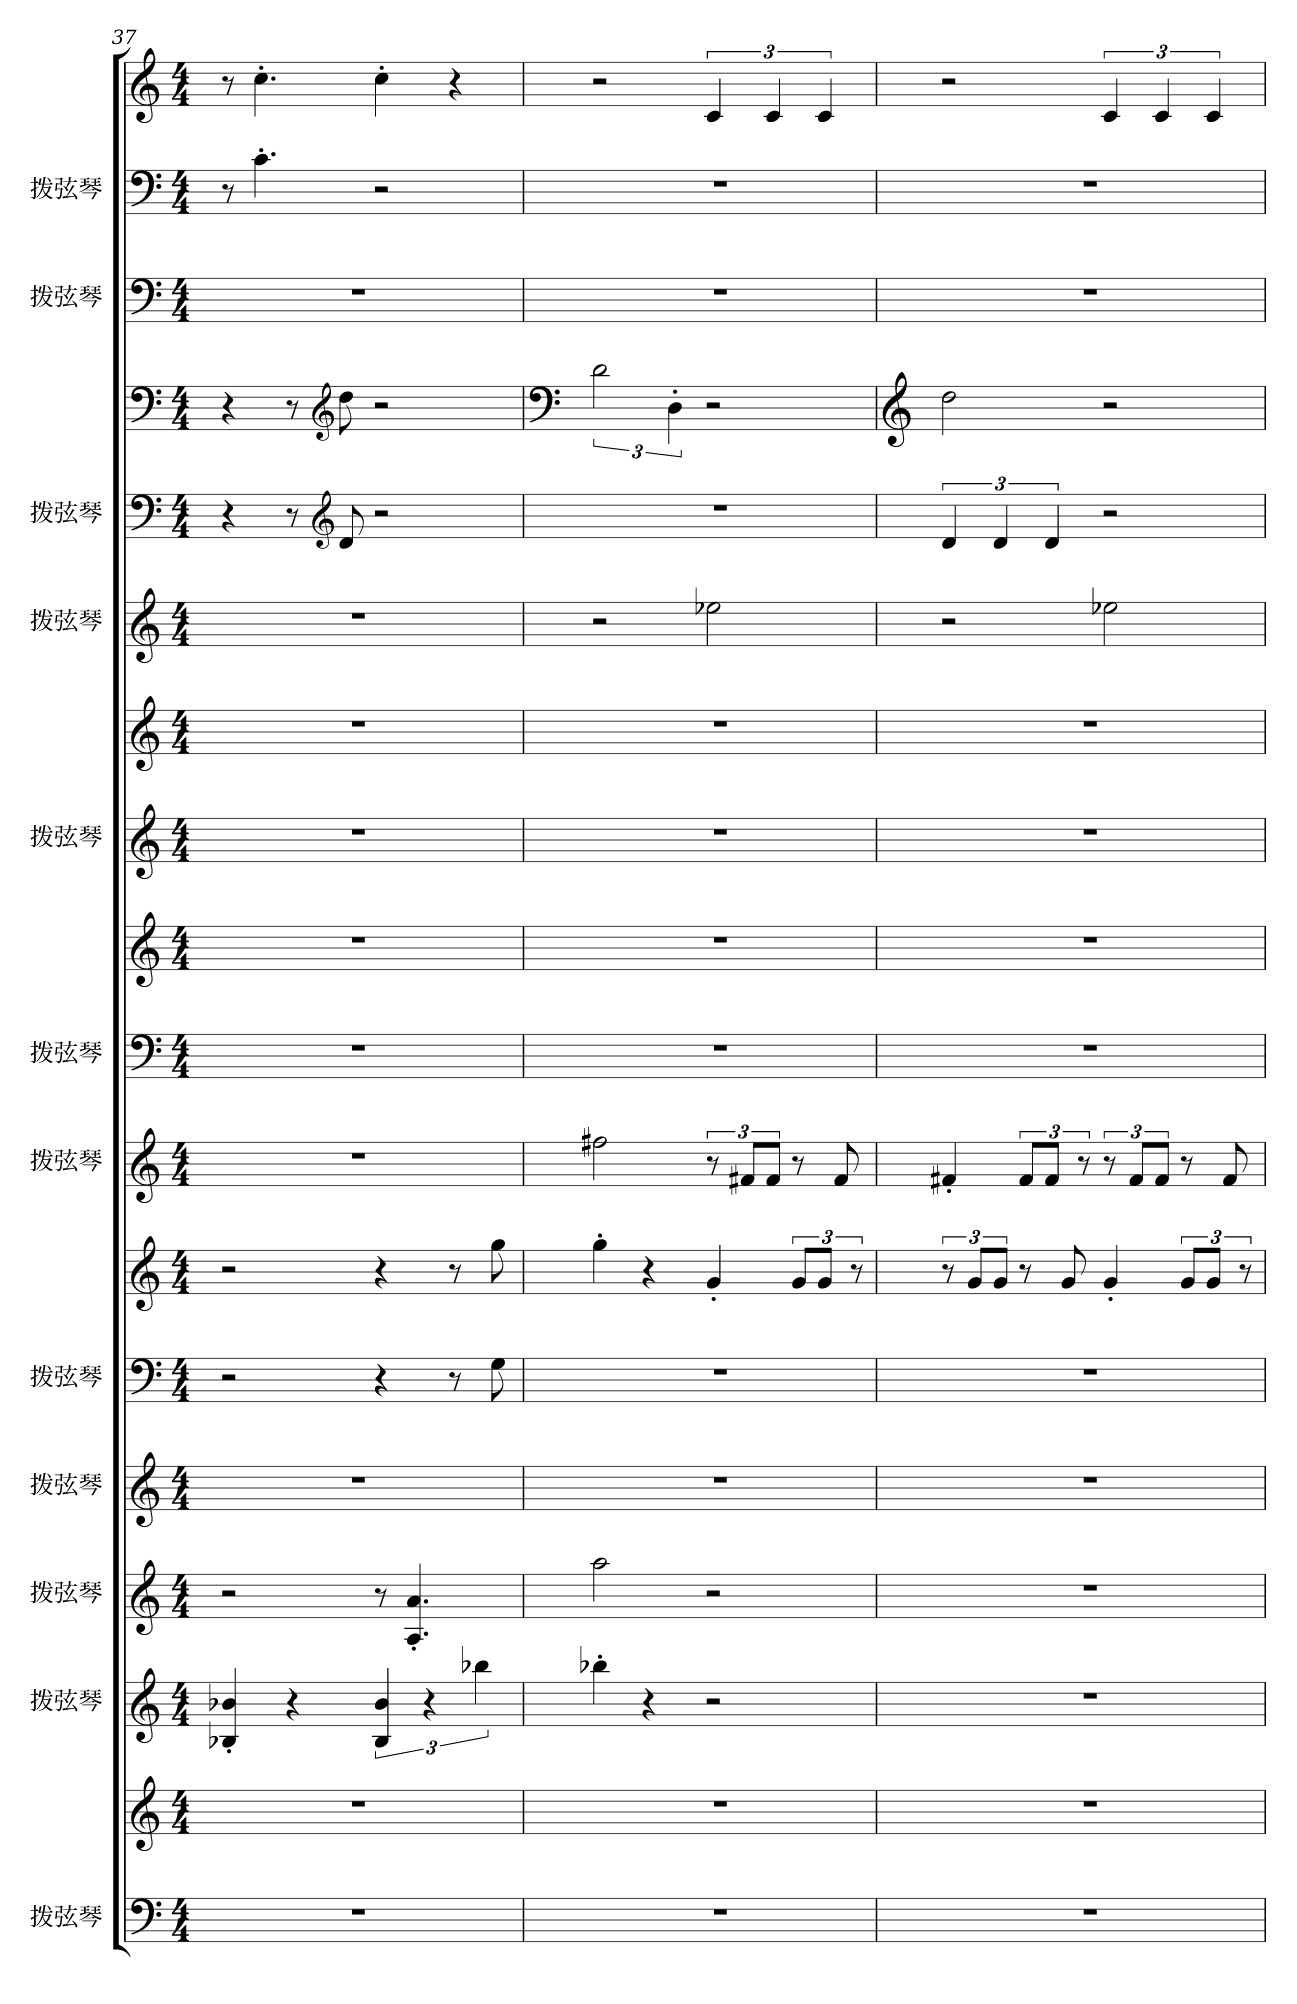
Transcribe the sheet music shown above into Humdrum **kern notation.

**kern	**kern	**kern	**kern	**kern	**kern	**kern	**kern	**kern	**kern	**kern	**kern	**kern	**kern	**kern	**kern	**kern	**kern
*part12	*part12	*part11	*part10	*part9	*part8	*part8	*part7	*part6	*part6	*part5	*part5	*part4	*part3	*part3	*part2	*part1	*part1
*staff18	*staff17	*staff16	*staff15	*staff14	*staff13	*staff12	*staff11	*staff10	*staff9	*staff8	*staff7	*staff6	*staff5	*staff4	*staff3	*staff2	*staff1
*I"拨弦琴	*	*I"拨弦琴	*I"拨弦琴	*I"拨弦琴	*I"拨弦琴	*	*I"拨弦琴	*I"拨弦琴	*	*I"拨弦琴	*	*I"拨弦琴	*I"拨弦琴	*	*I"拨弦琴	*I"拨弦琴	*
*clefF4	*clefG2	*clefG2	*clefG2	*clefG2	*clefF4	*clefG2	*clefG2	*clefF4	*clefG2	*clefG2	*clefG2	*clefG2	*clefF4	*clefF4	*clefF4	*clefF4	*clefG2
*k[]	*k[]	*k[]	*k[]	*k[]	*k[]	*k[]	*k[]	*k[]	*k[]	*k[]	*k[]	*k[]	*k[]	*k[]	*k[]	*k[]	*k[]
*M4/4	*M4/4	*M4/4	*M4/4	*M4/4	*M4/4	*M4/4	*M4/4	*M4/4	*M4/4	*M4/4	*M4/4	*M4/4	*M4/4	*M4/4	*M4/4	*M4/4	*M4/4
=37	=37	=37	=37	=37	=37	=37	=37	=37	=37	=37	=37	=37	=37	=37	=37	=37	=37
1r	1r	4B-X/' 4b-X/'	2r	1r	2r	2r	1r	1r	1r	1r	1r	1r	4r	4r	1r	8r	8r
.	.	.	.	.	.	.	.	.	.	.	.	.	.	.	.	4.c'\	4.cc'\
.	.	4r	.	.	.	.	.	.	.	.	.	.	8r	8r	.	.	.
*	*	*	*	*	*	*	*	*	*	*	*	*	*clefG2	*clefG2	*	*	*
.	.	.	.	.	.	.	.	.	.	.	.	.	8d/	8dd\	.	.	.
.	.	6B-/ 6b-/	8r	.	4r	4r	.	.	.	.	.	.	2r	2r	.	2r	4cc'\
.	.	.	4.A/' 4.a/'	.	.	.	.	.	.	.	.	.	.	.	.	.	.
.	.	6r	.	.	.	.	.	.	.	.	.	.	.	.	.	.	.
.	.	.	.	.	8r	8r	.	.	.	.	.	.	.	.	.	.	4r
.	.	6bb-X\	.	.	.	.	.	.	.	.	.	.	.	.	.	.	.
.	.	.	.	.	8G\	8gg\	.	.	.	.	.	.	.	.	.	.	.
=38	=38	=38	=38	=38	=38	=38	=38	=38	=38	=38	=38	=38	=38	=38	=38	=38	=38
*	*	*	*	*	*	*	*	*	*	*	*	*	*	*clefF4	*	*	*
1r	1r	4bb-X'\	2aa\	1r	1r	4gg'\	2ff#X\	1r	1r	1r	1r	2r	1r	3d\	1r	1r	2r
.	.	4r	.	.	.	4r	.	.	.	.	.	.	.	.	.	.	.
.	.	.	.	.	.	.	.	.	.	.	.	.	.	6D'\	.	.	.
.	.	2r	2r	.	.	4g'/	12r	.	.	.	.	2ee-X\	.	2r	.	.	6c/
.	.	.	.	.	.	.	12f#X/L	.	.	.	.	.	.	.	.	.	.
.	.	.	.	.	.	.	12f#/J	.	.	.	.	.	.	.	.	.	6c/
.	.	.	.	.	.	12g/L	8r	.	.	.	.	.	.	.	.	.	.
.	.	.	.	.	.	12g/J	.	.	.	.	.	.	.	.	.	.	6c/
.	.	.	.	.	.	.	8f#/	.	.	.	.	.	.	.	.	.	.
.	.	.	.	.	.	12r	.	.	.	.	.	.	.	.	.	.	.
=39	=39	=39	=39	=39	=39	=39	=39	=39	=39	=39	=39	=39	=39	=39	=39	=39	=39
*	*	*	*	*	*	*	*	*	*	*	*	*	*	*clefG2	*	*	*
1r	1r	1r	1r	1r	1r	12r	4f#X'/	1r	1r	1r	1r	2r	6d/	2dd\	1r	1r	2r
.	.	.	.	.	.	12g/L	.	.	.	.	.	.	.	.	.	.	.
.	.	.	.	.	.	12g/J	.	.	.	.	.	.	6d/	.	.	.	.
.	.	.	.	.	.	8r	12f#/L	.	.	.	.	.	.	.	.	.	.
.	.	.	.	.	.	.	12f#/J	.	.	.	.	.	6d/	.	.	.	.
.	.	.	.	.	.	8g/	.	.	.	.	.	.	.	.	.	.	.
.	.	.	.	.	.	.	12r	.	.	.	.	.	.	.	.	.	.
.	.	.	.	.	.	4g'/	12r	.	.	.	.	2ee-X\	2r	2r	.	.	6c/
.	.	.	.	.	.	.	12f#/L	.	.	.	.	.	.	.	.	.	.
.	.	.	.	.	.	.	12f#/J	.	.	.	.	.	.	.	.	.	6c/
.	.	.	.	.	.	12g/L	8r	.	.	.	.	.	.	.	.	.	.
.	.	.	.	.	.	12g/J	.	.	.	.	.	.	.	.	.	.	6c/
.	.	.	.	.	.	.	8f#/	.	.	.	.	.	.	.	.	.	.
.	.	.	.	.	.	12r	.	.	.	.	.	.	.	.	.	.	.
=	=	=	=	=	=	=	=	=	=	=	=	=	=	=	=	=	=
*-	*-	*-	*-	*-	*-	*-	*-	*-	*-	*-	*-	*-	*-	*-	*-	*-	*-
